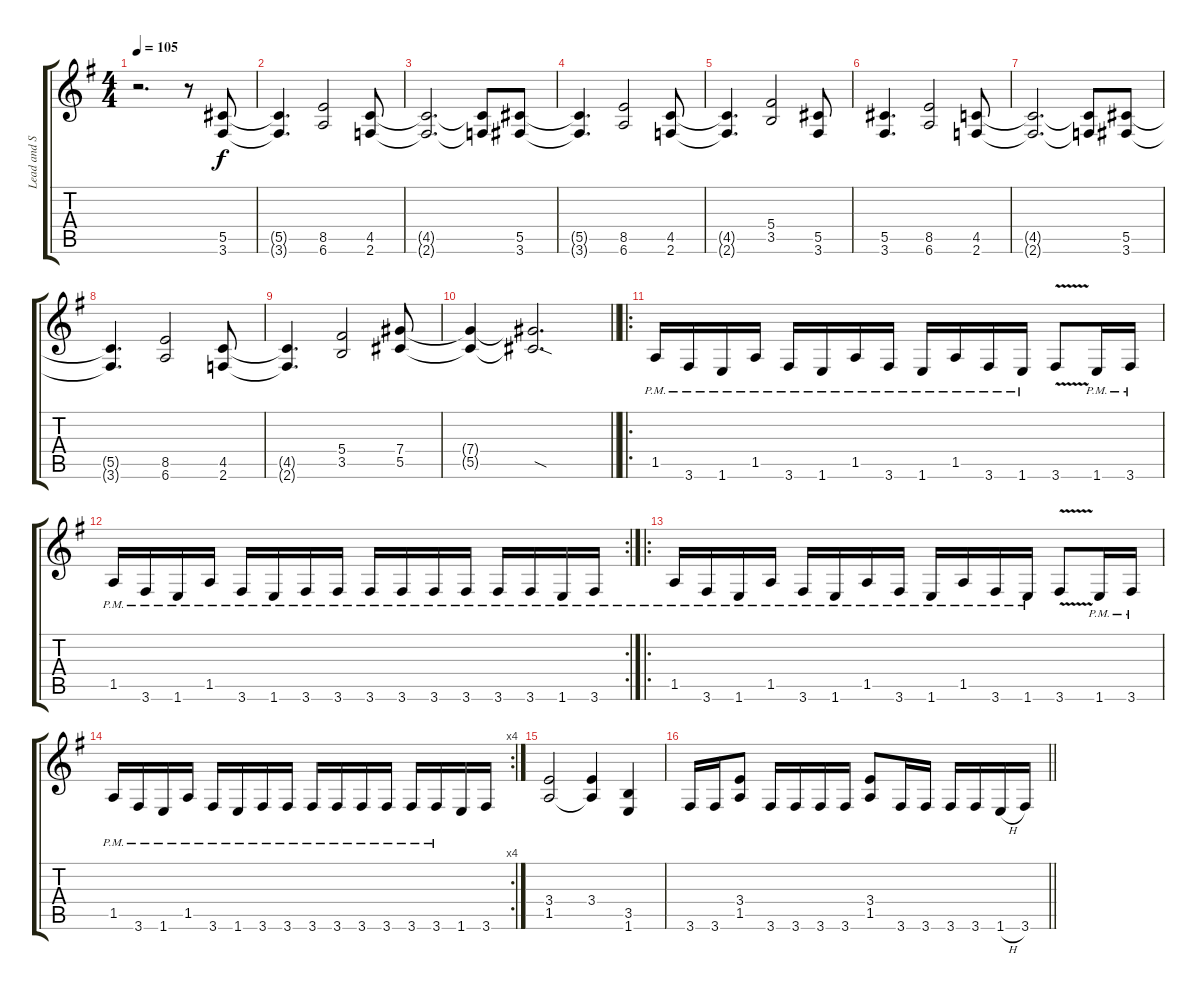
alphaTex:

\track ("Lead and Solo Guitar" "Lead and S") {instrument overdrivenguitar}
\staff {score tabs}
\tuning (Eb4 Bb3 Gb3 Db3 Ab2 Eb2) {hide}
\ts (4 4)
\tempo 105
\clef g2
\ks g
r.2{d dy f instrument overdrivenguitar} r.8 (5.5 3.6).8 |
(5.5{t} 3.6{t}).4{d} (8.5 6.6).2 (4.5 2.6).8 |
(4.5{t} 2.6{t}).2{d} (4.5{t} 2.6{t}).8 (5.5 3.6).8 |
(5.5{t} 3.6{t}).4{d} (8.5 6.6).2 (4.5 2.6).8 |
(4.5{t} 2.6{t}).4{d} (5.4 3.5).2 (5.5 3.6).8 |
(5.5 3.6).4{d} (8.5 6.6).2 (4.5 2.6).8 |
(4.5{t} 2.6{t}).2{d} (4.5{t} 2.6{t}).8 (5.5 3.6).8 |
(5.5{t} 3.6{t}).4{d} (8.5 6.6).2 (4.5 2.6).8 |
(4.5{t} 2.6{t}).4{d} (5.4 3.5).2 (7.4 5.5).8 |
\barLineRight lightlight
(7.4{t} 5.5{t}).4 (7.4{t} 5.5{sod t}).2{d} |
\ro
1.5{pm}.16 3.6{pm}.16 1.6{pm}.16 1.5{pm}.16 3.6{pm}.16 1.6{pm}.16 1.5{pm}.16 3.6{pm}.16 1.6{pm}.16 1.5{pm}.16 3.6{pm}.16 1.6{pm}.16 3.6{v}.8 1.6{pm}.16 3.6{pm}.16 |
\rc 2
1.5{pm}.16 3.6{pm}.16 1.6{pm}.16 1.5{pm}.16 3.6{pm}.16 1.6{pm}.16 3.6{pm}.16 3.6{pm}.16 3.6{pm}.16 3.6{pm}.16 3.6{pm}.16 3.6{pm}.16 3.6{pm}.16 3.6{pm}.16 1.6{pm}.16 3.6{pm}.16 |
\ro
1.5{pm}.16 3.6{pm}.16 1.6{pm}.16 1.5{pm}.16 3.6{pm}.16 1.6{pm}.16 1.5{pm}.16 3.6{pm}.16 1.6{pm}.16 1.5{pm}.16 3.6{pm}.16 1.6{pm}.16 3.6{v}.8 1.6{pm}.16 3.6{pm}.16 |
\rc 4
1.5{pm}.16 3.6{pm}.16 1.6{pm}.16 1.5{pm}.16 3.6{pm}.16 1.6{pm}.16 3.6{pm}.16 3.6{pm}.16 3.6{pm}.16 3.6{pm}.16 3.6{pm}.16 3.6{pm}.16 3.6{pm}.16 3.6{pm}.16 1.6.16 3.6.16 |
(3.4 1.5).2 (3.4 1.5{t}).4 (3.5 1.6).4 |
\barLineRight lightlight
3.6.16 3.6.16 (3.4 1.5).8 3.6.16 3.6.16 3.6.16 3.6.16 (3.4 1.5).8 3.6.16 3.6.16 3.6.16 3.6.16 1.6{h}.16 3.6.16
